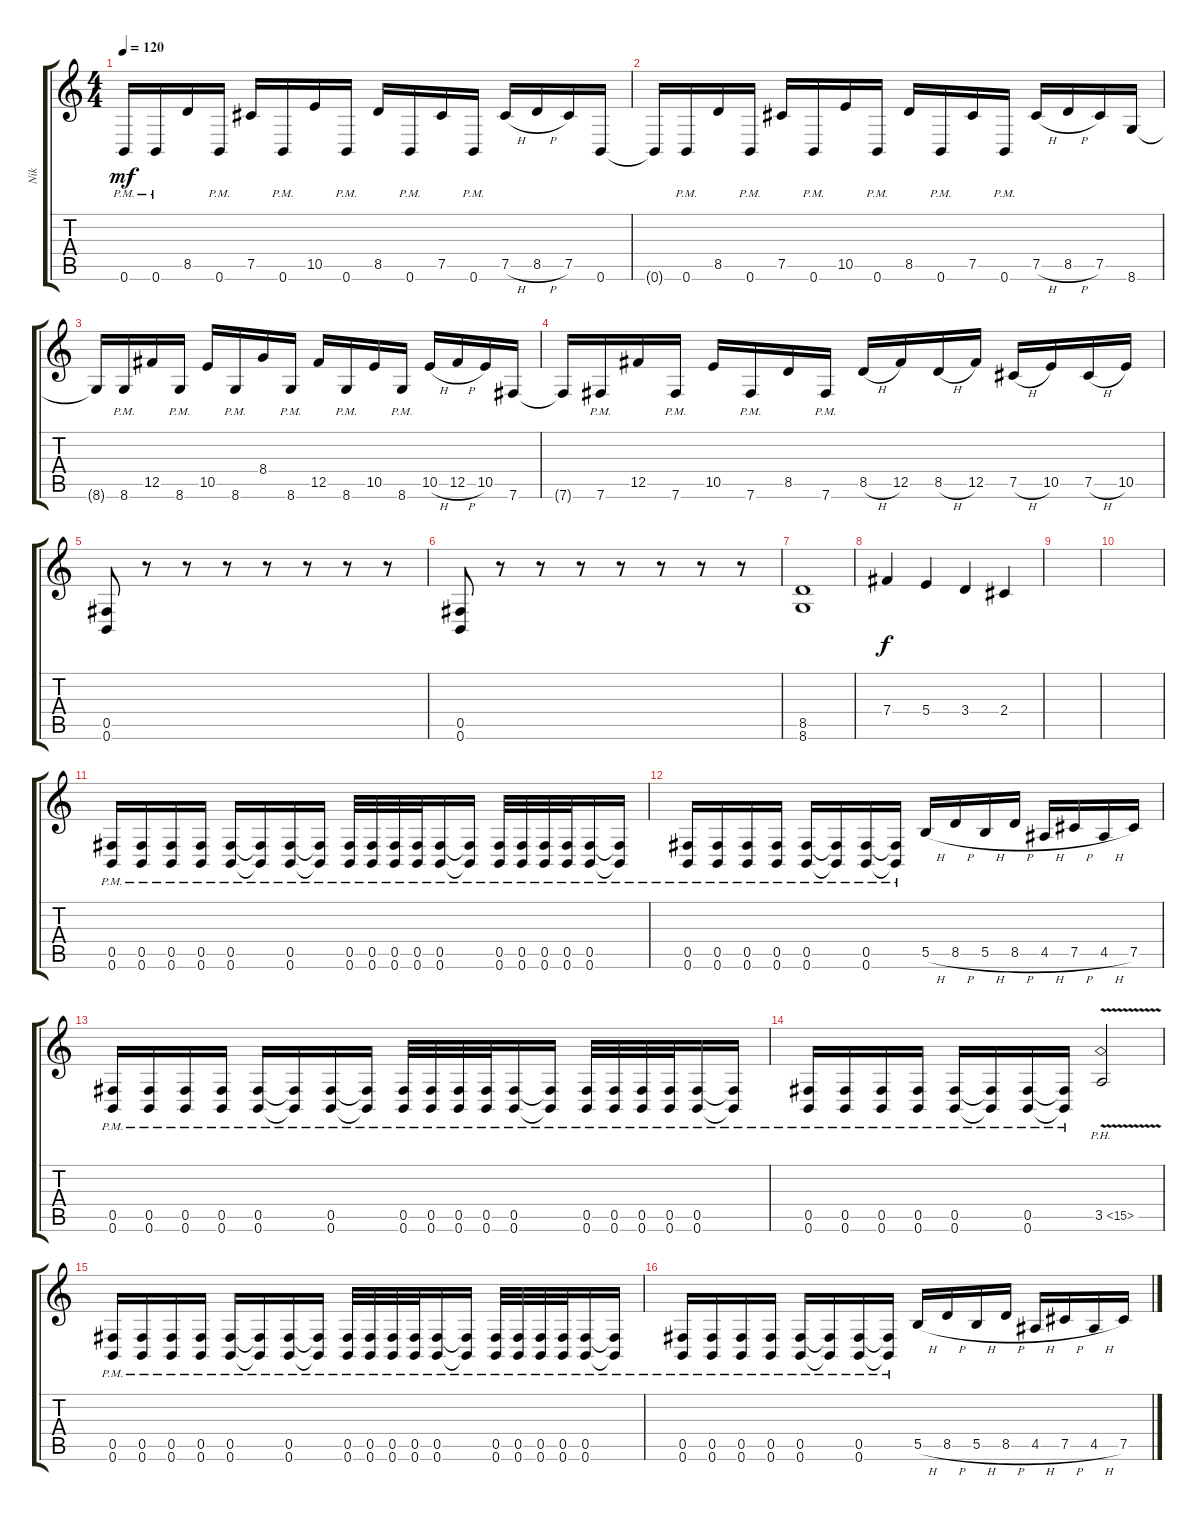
\track ("Nik" "Nik") {instrument distortionguitar}
\staff {score tabs}
\tuning (Db4 Ab3 E3 B2 Gb2 B1) {hide}
\ts (4 4)
\tempo 120
\clef g2
\ks c
0.6{pm}.16{dy mf} 0.6{pm}.16 8.5.16 0.6{pm}.16 7.5.16 0.6{pm}.16 10.5.16 0.6{pm}.16 8.5.16 0.6{pm}.16 7.5.16 0.6{pm}.16 7.5{h}.16 8.5{h}.16 7.5.16 0.6.16 |
0.6{t}.16 0.6{pm}.16 8.5.16 0.6{pm}.16 7.5.16 0.6{pm}.16 10.5.16 0.6{pm}.16 8.5.16 0.6{pm}.16 7.5.16 0.6{pm}.16 7.5{h}.16 8.5{h}.16 7.5.16 8.6.16 |
8.6{t}.16 8.6{pm}.16 12.5.16 8.6{pm}.16 10.5.16 8.6{pm}.16 8.4.16 8.6{pm}.16 12.5.16 8.6{pm}.16 10.5.16 8.6{pm}.16 10.5{h}.16 12.5{h}.16 10.5.16 7.6.16 |
7.6{t}.16 7.6{pm}.16 12.5.16 7.6{pm}.16 10.5.16 7.6{pm}.16 8.5.16 7.6{pm}.16 8.5{h}.16 12.5.16 8.5{h}.16 12.5.16 7.5{h}.16 10.5.16 7.5{h}.16 10.5.16 |
(0.5 0.6).8 r.8 r.8 r.8 r.8 r.8 r.8 r.8 |
(0.5 0.6).8 r.8 r.8 r.8 r.8 r.8 r.8 r.8 |
(8.5 8.6).1 |
7.4.4{dy f} 5.4.4 3.4.4 2.4.4 |
|
|
(0.5{pm} 0.6{pm}).16 (0.5{pm} 0.6{pm}).16 (0.5{pm} 0.6{pm}).16 (0.5{pm} 0.6{pm}).16 (0.5{pm} 0.6{pm}).16 (0.5{pm t} 0.6{pm t}).16 (0.5{pm} 0.6{pm}).16 (0.5{pm t} 0.6{pm t}).16 (0.5{pm} 0.6{pm}).32 (0.5{pm} 0.6{pm}).32 (0.5{pm} 0.6{pm}).32 (0.5{pm} 0.6{pm}).32 (0.5{pm} 0.6{pm}).16 (0.5{pm t} 0.6{pm t}).16 (0.5{pm} 0.6{pm}).32 (0.5{pm} 0.6{pm}).32 (0.5{pm} 0.6{pm}).32 (0.5{pm} 0.6{pm}).32 (0.5{pm} 0.6{pm}).16 (0.5{pm t} 0.6{pm t}).16 |
(0.5{pm} 0.6{pm}).16 (0.5{pm} 0.6{pm}).16 (0.5{pm} 0.6{pm}).16 (0.5{pm} 0.6{pm}).16 (0.5{pm} 0.6{pm}).16 (0.5{pm t} 0.6{pm t}).16 (0.5{pm} 0.6{pm}).16 (0.5{pm t} 0.6{pm t}).16 5.5{h}.16 8.5{h}.16 5.5{h}.16 8.5{h}.16 4.5{h}.16 7.5{h}.16 4.5{h}.16 7.5.16 |
(0.5{pm} 0.6{pm}).16 (0.5{pm} 0.6{pm}).16 (0.5{pm} 0.6{pm}).16 (0.5{pm} 0.6{pm}).16 (0.5{pm} 0.6{pm}).16 (0.5{pm t} 0.6{pm t}).16 (0.5{pm} 0.6{pm}).16 (0.5{pm t} 0.6{pm t}).16 (0.5{pm} 0.6{pm}).32 (0.5{pm} 0.6{pm}).32 (0.5{pm} 0.6{pm}).32 (0.5{pm} 0.6{pm}).32 (0.5{pm} 0.6{pm}).16 (0.5{pm t} 0.6{pm t}).16 (0.5{pm} 0.6{pm}).32 (0.5{pm} 0.6{pm}).32 (0.5{pm} 0.6{pm}).32 (0.5{pm} 0.6{pm}).32 (0.5{pm} 0.6{pm}).16 (0.5{pm t} 0.6{pm t}).16 |
(0.5{pm} 0.6{pm}).16 (0.5{pm} 0.6{pm}).16 (0.5{pm} 0.6{pm}).16 (0.5{pm} 0.6{pm}).16 (0.5{pm} 0.6{pm}).16 (0.5{pm t} 0.6{pm t}).16 (0.5{pm} 0.6{pm}).16 (0.5{pm t} 0.6{pm t}).16 3.5{ph 12 v}.2 |
(0.5{pm} 0.6{pm}).16 (0.5{pm} 0.6{pm}).16 (0.5{pm} 0.6{pm}).16 (0.5{pm} 0.6{pm}).16 (0.5{pm} 0.6{pm}).16 (0.5{pm t} 0.6{pm t}).16 (0.5{pm} 0.6{pm}).16 (0.5{pm t} 0.6{pm t}).16 (0.5{pm} 0.6{pm}).32 (0.5{pm} 0.6{pm}).32 (0.5{pm} 0.6{pm}).32 (0.5{pm} 0.6{pm}).32 (0.5{pm} 0.6{pm}).16 (0.5{pm t} 0.6{pm t}).16 (0.5{pm} 0.6{pm}).32 (0.5{pm} 0.6{pm}).32 (0.5{pm} 0.6{pm}).32 (0.5{pm} 0.6{pm}).32 (0.5{pm} 0.6{pm}).16 (0.5{pm t} 0.6{pm t}).16 |
(0.5{pm} 0.6{pm}).16 (0.5{pm} 0.6{pm}).16 (0.5{pm} 0.6{pm}).16 (0.5{pm} 0.6{pm}).16 (0.5{pm} 0.6{pm}).16 (0.5{pm t} 0.6{pm t}).16 (0.5{pm} 0.6{pm}).16 (0.5{pm t} 0.6{pm t}).16 5.5{h}.16 8.5{h}.16 5.5{h}.16 8.5{h}.16 4.5{h}.16 7.5{h}.16 4.5{h}.16 7.5.16
